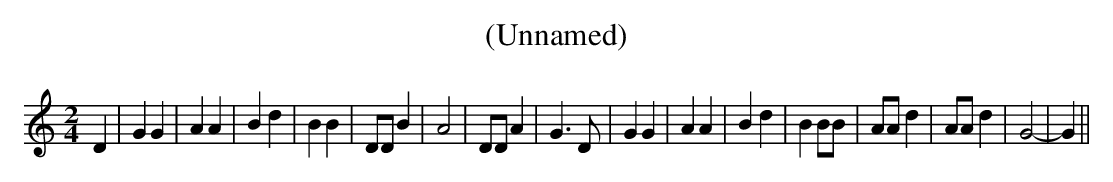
X:1
T:(Unnamed)
M:2/4
L:1/4
K:C
 D| G G| A A| B d| B B| D/2D/2 B| A2| D/2D/2 A| G3/2 D/2| G G| A A|\
 B d| B B/2B/2| A/2A/2 d| A/2A/2 d| G2-| G||
